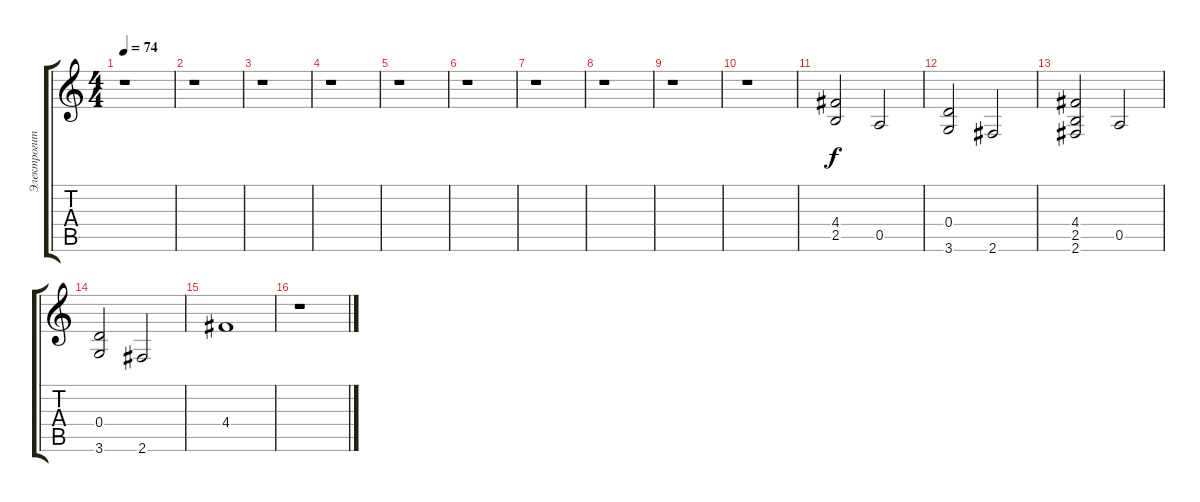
\track ("Электрогитара." "Электрогит") {instrument distortionguitar}
\staff {score tabs}
\tuning (E4 B3 G3 D3 A2 E2) {hide}
\ts (4 4)
\tempo 74
\clef g2
\ks c
r.1{dy f instrument distortionguitar} |
r.1 |
r.1 |
r.1 |
r.1 |
r.1 |
r.1 |
r.1 |
r.1 |
r.1 |
(4.4 2.5).2 0.5.2 |
(0.4 3.6).2 2.6.2 |
(4.4 2.5 2.6).2 0.5.2 |
(0.4 3.6).2 2.6.2 |
4.4.1 |
r.1
